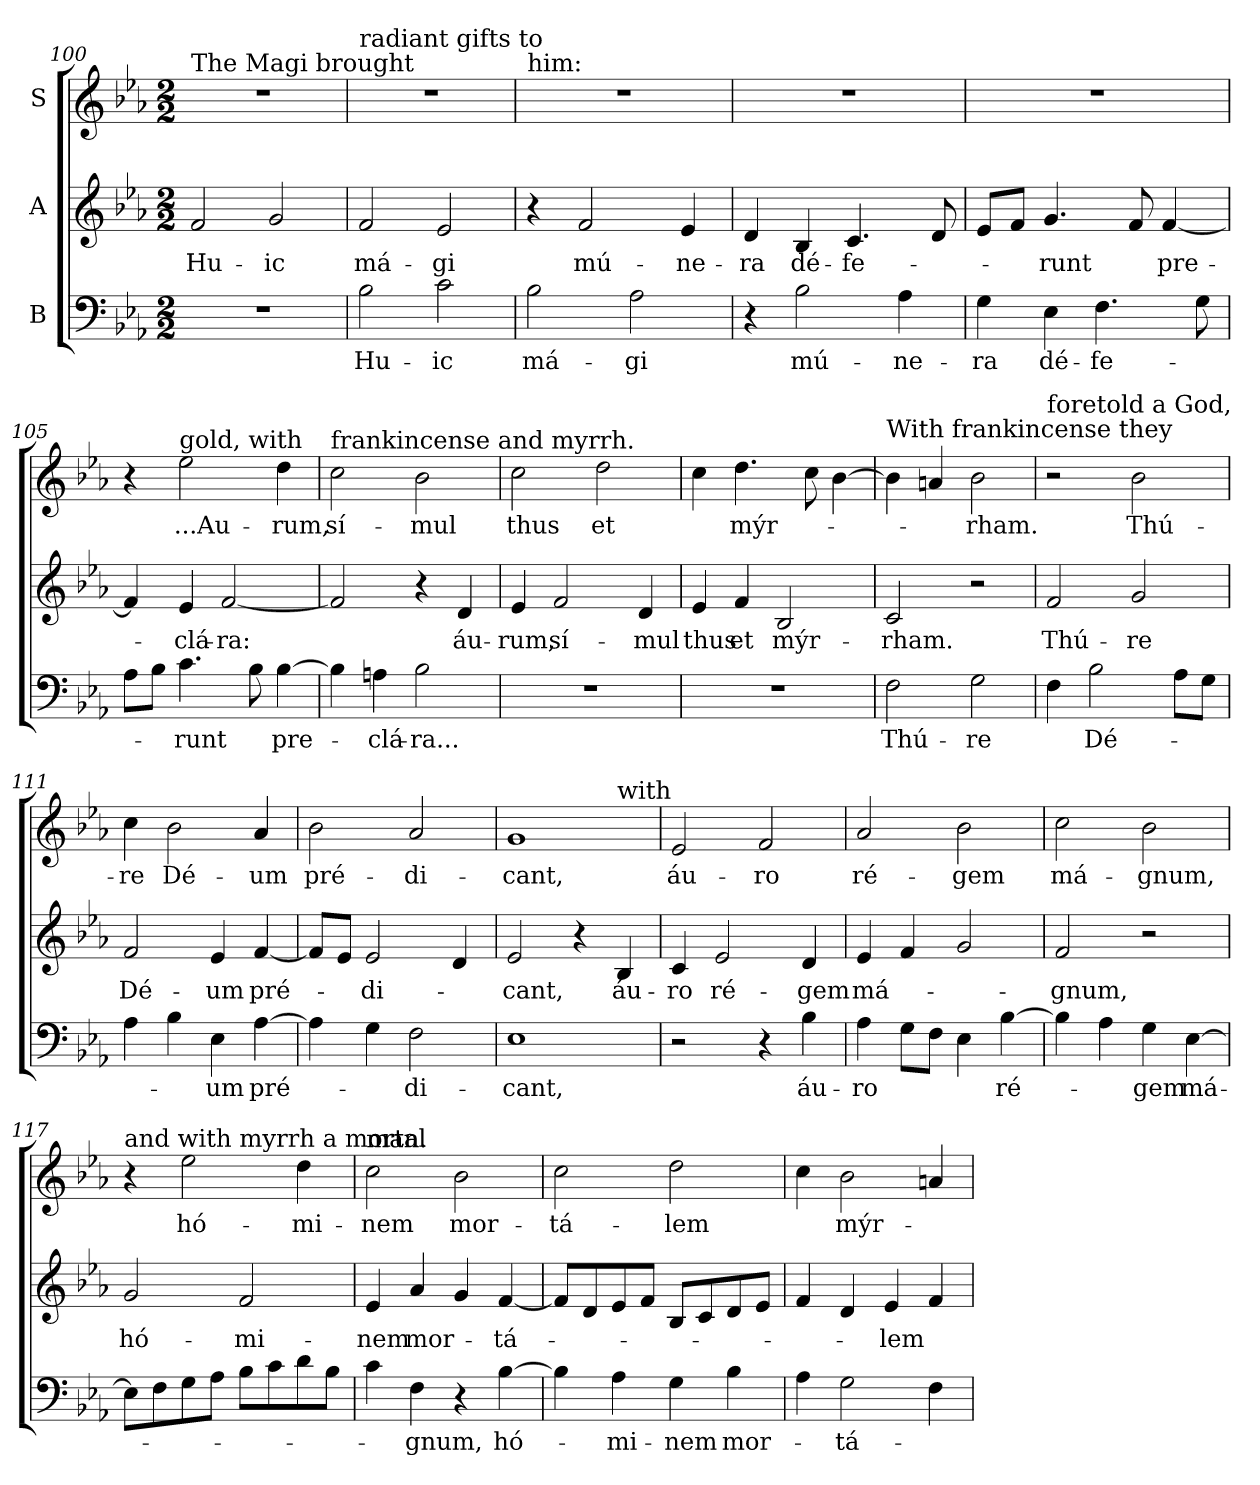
**kern	**text	**kern	**text	**kern	**text
*part3	*part3	*part2	*part2	*part1	*part1
*staff3	*staff3	*staff2	*staff2	*staff1	*staff1
*I"B	*	*I"A	*	*I"S	*
*clefF4	*	*clefG2	*	*clefG2	*
*k[b-e-a-]	*	*k[b-e-a-]	*	*k[b-e-a-]	*
*E-:	*	*E-:	*	*E-:	*
*M2/2	*	*M2/2	*	*M2/2	*
=100	=100	=100	=100	=100	=100
!	!	!	!	!LO:TX:a:t=The Magi brought	!
!	!	!	!LO:LY:b	!	!
1r	.	2f/	Hu-	1r	.
!	!	!	!LO:LY:b	!	!
.	.	2g/	-ic	.	.
=101	=101	=101	=101	=101	=101
!	!	!	!	!LO:TX:a:t=radiant gifts to	!
!	!LO:LY:b	!	!LO:LY:b	!	!
2B-\	Hu-	2f/	má-	1r	.
!	!LO:LY:b	!	!LO:LY:b	!	!
2c\	-ic	2e-/	-gi	.	.
=102	=102	=102	=102	=102	=102
!	!	!	!	!LO:TX:a:t=him&colon;	!
!	!LO:LY:b	!	!	!	!
2B-\	má-	4r	.	1r	.
!	!	!	!LO:LY:b	!	!
.	.	2f/	mú-	.	.
!	!LO:LY:b	!	!	!	!
2A-\	-gi	.	.	.	.
!	!	!	!LO:LY:b	!	!
.	.	4e-/	-ne-	.	.
=103	=103	=103	=103	=103	=103
!	!	!	!LO:LY:b	!	!
4r	.	4d/	-ra	1r	.
!	!LO:LY:b	!	!LO:LY:b	!	!
2B-\	mú-	4B-/	dé-	.	.
!	!	!	!LO:LY:b	!	!
.	.	4.c/	-fe-	.	.
!	!LO:LY:b	!	!	!	!
4A-\	-ne-	.	.	.	.
.	.	8d/	.	.	.
=104	=104	=104	=104	=104	=104
!	!LO:LY:b	!	!	!	!
4G\	-ra	8e-/L	.	1r	.
.	.	8f/J	.	.	.
!	!LO:LY:b	!	!LO:LY:b	!	!
4E-\	dé-	4.g/	-runt	.	.
!	!LO:LY:b	!	!	!	!
4.F\	-fe-	.	.	.	.
.	.	8f/	.	.	.
!	!	!	!LO:LY:b	!	!
.	.	[4f/	pre-	.	.
8G\	.	.	.	.	.
!!LO:LB:g=z
=105	=105	=105	=105	=105	=105
8A-\L	.	4f/]	.	4r	.
8B-\J	.	.	.	.	.
!	!	!	!	!LO:TX:a:t=gold, with	!
!	!LO:LY:b	!	!LO:LY:b	!	!LO:LY:b
4.c\	-runt	4e-/	-clá-	2ee-\	...Au-
!	!	!	!LO:LY:b	!	!
.	.	[2f/	-ra:	.	.
8B-\	.	.	.	.	.
!	!LO:LY:b	!	!	!	!LO:LY:b
[4B-\	pre-	.	.	4dd\	-rum,
=106	=106	=106	=106	=106	=106
!	!	!	!	!LO:TX:a:t=frankincense and myrrh.	!
!	!	!	!	!	!LO:LY:b
4B-\]	.	2f/]	.	2cc\	sí-
!	!LO:LY:b	!	!	!	!
4Ani\	-clá-	.	.	.	.
!	!LO:LY:b	!	!	!	!LO:LY:b
2B-\	-ra...	4r	.	2b-\	-mul
!	!	!	!LO:LY:b	!	!
.	.	4d/	áu-	.	.
=107	=107	=107	=107	=107	=107
!	!	!	!LO:LY:b	!	!LO:LY:b
1r	.	4e-/	-rum,	2cc\	thus
!	!	!	!LO:LY:b	!	!
.	.	2f/	sí-	.	.
!	!	!	!	!	!LO:LY:b
.	.	.	.	2dd\	et
!	!	!	!LO:LY:b	!	!
.	.	4d/	-mul	.	.
=108	=108	=108	=108	=108	=108
!	!	!	!LO:LY:b	!	!
1r	.	4e-/	thus	4cc\	.
!	!	!	!LO:LY:b	!	!LO:LY:b
.	.	4f/	et	4.dd\	mýr-
!	!	!	!LO:LY:b	!	!
.	.	2B-/	mýr-	.	.
.	.	.	.	8cc\	.
.	.	.	.	[4b-\	.
=109	=109	=109	=109	=109	=109
!	!	!	!	!LO:TX:a:t=With frankincense they	!
!	!LO:LY:b	!	!LO:LY:b	!	!
2F\	Thú-	2c/	-rham.	4b-\]	.
.	.	.	.	4ani/	.
!	!LO:LY:b	!	!	!	!LO:LY:b
2G\	-re	2r	.	2b-\	-rham.
=110	=110	=110	=110	=110	=110
!	!	!	!	!LO:TX:a:t=foretold a God,	!
!	!	!	!LO:LY:b	!	!
4F\	.	2f/	Thú-	2r	.
!	!LO:LY:b	!	!	!	!
2B-\	Dé-	.	.	.	.
!	!	!	!LO:LY:b	!	!LO:LY:b
.	.	2g/	-re	2b-\	Thú-
8A-\L	.	.	.	.	.
8G\J	.	.	.	.	.
!!LO:LB:g=z
=111	=111	=111	=111	=111	=111
!	!	!	!LO:LY:b	!	!LO:LY:b
4A-\	.	2f/	Dé-	4cc\	-re
!	!	!	!	!	!LO:LY:b
4B-\	.	.	.	2b-\	Dé-
!	!LO:LY:b	!	!LO:LY:b	!	!
4E-\	-um	4e-/	-um	.	.
!	!LO:LY:b	!	!LO:LY:b	!	!LO:LY:b
[4A-\	pré-	[4f/	pré-	4a-/	-um
=112	=112	=112	=112	=112	=112
!	!	!	!	!	!LO:LY:b
4A-\]	.	8f/L]	.	2b-\	pré-
.	.	8e-/J	.	.	.
!	!	!	!LO:LY:b	!	!
4G\	.	2e-/	-di-	.	.
!	!LO:LY:b	!	!	!	!LO:LY:b
2F\	-di-	.	.	2a-/	-di-
.	.	4d/	.	.	.
=113	=113	=113	=113	=113	=113
!	!LO:LY:b	!	!LO:LY:b	!	!LO:LY:b
*	*	*	*	*^	*
1E-	-cant,	2e-/	-cant,	1g	2.ryy	-cant,
.	.	4r	.	.	.	.
!	!	!	!	!	!LO:TX:a:t=with	!
!	!	!	!LO:LY:b	!	!	!
.	.	4B-/	áu-	.	4ryy	.
=114	=114	=114	=114	=114	=114	=114
!	!	!	!	!LO:TX:a:t=gold a great king,	!	!
!	!	!	!LO:LY:b	!	!	!LO:LY:b
*	*	*	*	*v	*v	*
2r	.	4c/	-ro	2e-/	áu-
!	!	!	!LO:LY:b	!	!
.	.	2e-/	ré-	.	.
!	!	!	!	!	!LO:LY:b
4r	.	.	.	2f/	-ro
!	!LO:LY:b	!	!LO:LY:b	!	!
4B-\	áu-	4d/	-gem	.	.
=115	=115	=115	=115	=115	=115
!	!LO:LY:b	!	!LO:LY:b	!	!LO:LY:b
4A-\	-ro	4e-/	má-	2a-/	ré-
8G\L	.	4f/	.	.	.
8F\J	.	.	.	.	.
!	!	!	!	!	!LO:LY:b
4E-\	.	2g/	.	2b-\	-gem
!	!LO:LY:b	!	!	!	!
[4B-\	ré-	.	.	.	.
=116	=116	=116	=116	=116	=116
!	!	!	!LO:LY:b	!	!LO:LY:b
4B-\]	.	2f/	-gnum,	2cc\	má-
4A-\	.	.	.	.	.
!	!LO:LY:b	!	!	!	!LO:LY:b
4G\	-gem	2r	.	2b-\	-gnum,
!	!LO:LY:b	!	!	!	!
[4E-\	má-	.	.	.	.
!!LO:PB:g=z
=117	=117	=117	=117	=117	=117
!	!	!	!	!LO:TX:a:t=and with myrrh a mortal	!
!	!	!	!LO:LY:b	!	!
8E-\L]	.	2g/	hó-	4r	.
8F\	.	.	.	.	.
!	!	!	!	!	!LO:LY:b
8G\	.	.	.	2ee-\	hó-
8A-\J	.	.	.	.	.
!	!	!	!LO:LY:b	!	!
8B-\L	.	2f/	-mi-	.	.
8c\	.	.	.	.	.
!	!	!	!	!	!LO:LY:b
8d\	.	.	.	4dd\	-mi-
8B-\J	.	.	.	.	.
=118	=118	=118	=118	=118	=118
!	!	!	!	!LO:TX:a:t=man.	!
!	!	!	!LO:LY:b	!	!LO:LY:b
4c\	.	4e-/	-nem	2cc\	-nem
!	!LO:LY:b	!	!LO:LY:b	!	!
4F\	-gnum,	4a-/	mor-	.	.
!	!	!	!	!	!LO:LY:b
4r	.	4g/	.	2b-\	mor-
!	!LO:LY:b	!	!LO:LY:b	!	!
[4B-\	hó-	[4f/	-tá-	.	.
=119	=119	=119	=119	=119	=119
!	!	!	!	!	!LO:LY:b
4B-\]	.	8f/L]	.	2cc\	-tá-
.	.	8d/	.	.	.
!	!LO:LY:b	!	!	!	!
4A-\	-mi-	8e-/	.	.	.
.	.	8f/J	.	.	.
!	!LO:LY:b	!	!	!	!LO:LY:b
4G\	-nem	8B-/L	.	2dd\	-lem
.	.	8c/	.	.	.
!	!LO:LY:b	!	!	!	!
4B-\	mor-	8d/	.	.	.
.	.	8e-/J	.	.	.
=120	=120	=120	=120	=120	=120
4A-\	.	4f/	.	4cc\	.
!	!LO:LY:b	!	!	!	!LO:LY:b
2G\	-tá-	4d/	.	2b-\	mýr-
!	!	!	!LO:LY:b	!	!
.	.	4e-/	-lem	.	.
4F\	.	4f/	.	4ani/	.
=	=	=	=	=	=
*-	*-	*-	*-	*-	*-
